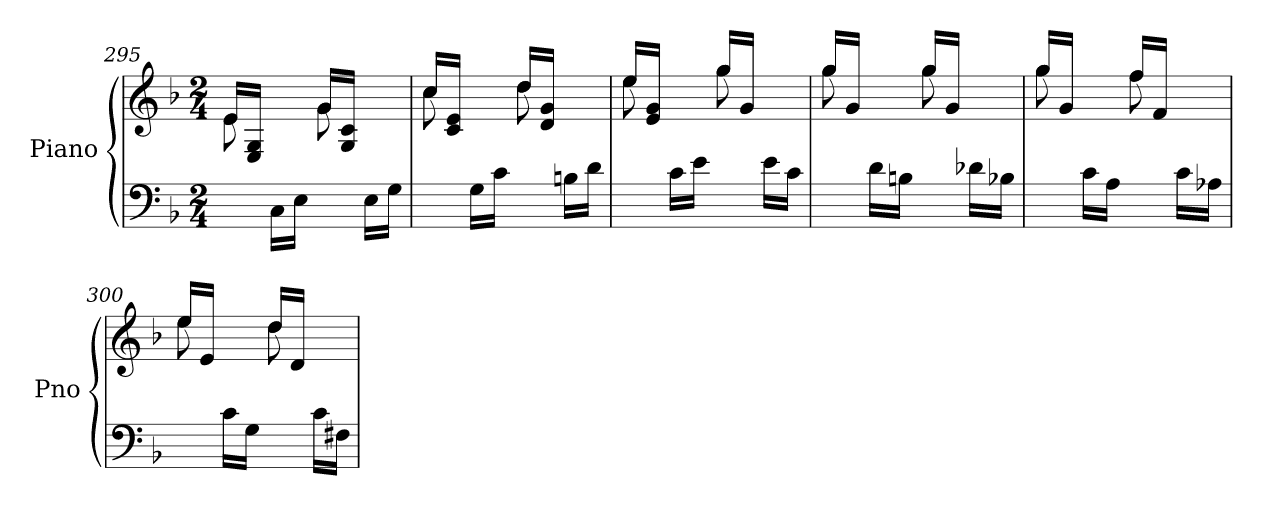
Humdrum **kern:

**kern	**kern
*part1	*part1
*staff2	*staff1
*I"Piano	*
*I'Pno	*
*clefF4	*clefG2
*k[b-]	*k[b-]
*M2/4	*M2/4
=295	=295
*	*^
8ryy	16e/LL	8e\
.	16E/ 16G/JJ	.
16C\LL	8ryy	8ryy
16E\JJ	.	.
8ryy	16g/LL	8g\
.	16G/ 16c/JJ	.
16E\LL	8ryy	8ryy
16G\JJ	.	.
=296	=296	=296
8ryy	16cc/LL	8cc\
.	16c/ 16e/JJ	.
16G\LL	8ryy	8ryy
16c\JJ	.	.
8ryy	16dd/LL	8dd\
.	16d/ 16g/JJ	.
16Bn\LL	8ryy	8ryy
16d\JJ	.	.
=297	=297	=297
8ryy	16ee/LL	8ee\
.	16e/ 16g/JJ	.
16c\LL	8ryy	8ryy
16e\JJ	.	.
8ryy	16gg/LL	8gg\
.	16g/JJ	.
16e\LL	8ryy	8ryy
16c\JJ	.	.
=298	=298	=298
8ryy	16gg/LL	8gg\
.	16g/JJ	.
16d\LL	8ryy	8ryy
16Bn\JJ	.	.
8ryy	16gg/LL	8gg\
.	16g/JJ	.
16d-X\LL	8ryy	8ryy
16B-X\JJ	.	.
!!LO:PB:g=z	!!
=299	=299	=299
8ryy	16gg/LL	8gg\
.	16g/JJ	.
16c\LL	8ryy	8ryy
16A\JJ	.	.
8ryy	16ff/LL	8ff\
.	16f/JJ	.
16c\LL	8ryy	8ryy
16A-X\JJ	.	.
=300	=300	=300
8ryy	16ee/LL	8ee\
.	16e/JJ	.
16c\LL	8ryy	8ryy
16G\JJ	.	.
8ryy	16dd/LL	8dd\
.	16d/JJ	.
16c\LL	8ryy	8ryy
16F#X\JJ	.	.
*	*v	*v
=	=
*-	*-
